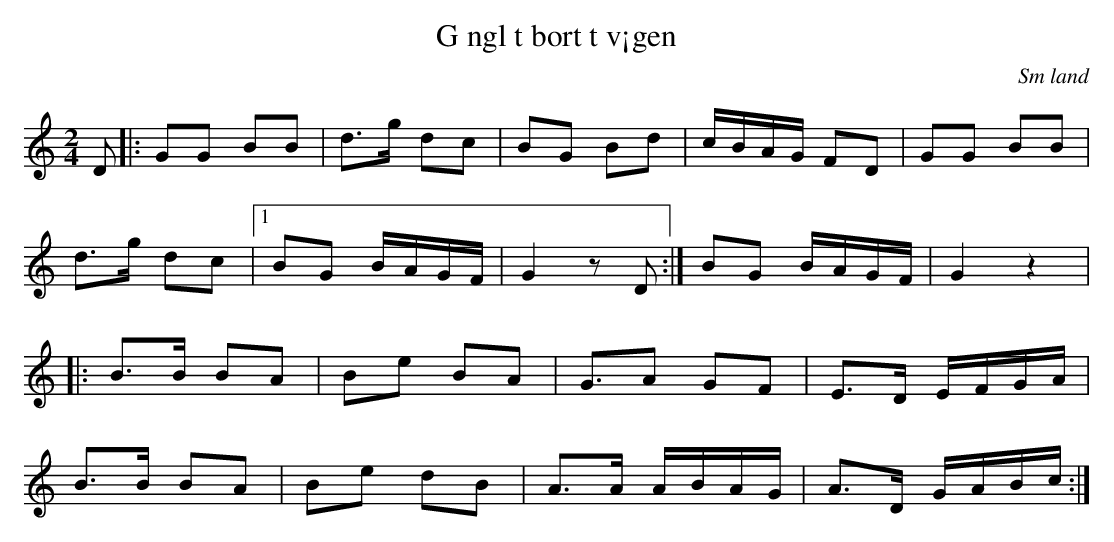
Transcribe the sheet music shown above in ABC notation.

X:1
T:G ngl t bort t v¡gen
O:Sm land
M:2/4
L:1/8
K:C
D |: GG BB | d3/2g/2 dc | BG Bd | c/2B/2A/2G/2 FD | GG BB | d3/2g/2 dc |1 BG B/2A/2G/2F/2 | G2 z D :| BG B/2A/2G/2F/2 | G2 z2 |: B3/2B/2 BA | Be BA | G3/2A GF | E3/2D/2 E/2F/2G/2A/2 | B3/2B/2 BA | Be dB | A3/2A/2 A/2B/2A/2G/2 | A3/2D/2 G/2A/2B/2c/2 :|
